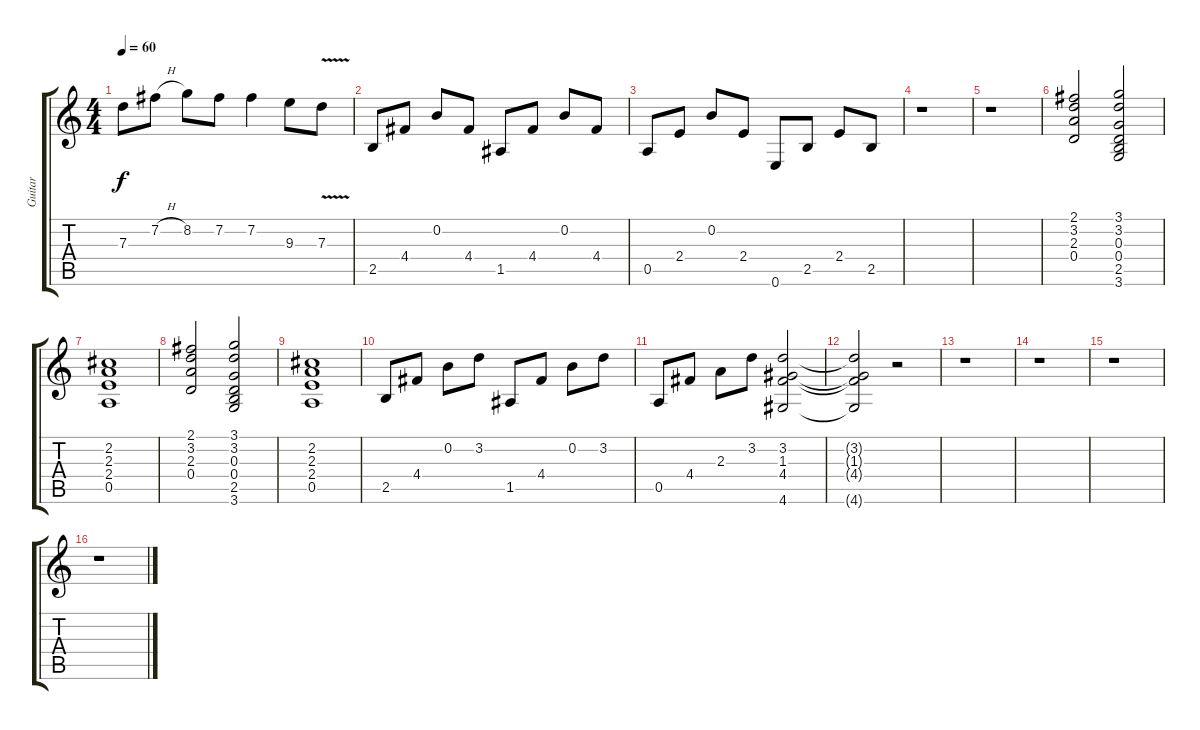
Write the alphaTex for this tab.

\track ("Guitar" "Guitar") {instrument electricguitarclean}
\staff {score tabs}
\tuning (E4 B3 G3 D3 A2 E2) {hide}
\ts (4 4)
\tempo 60
\clef g2
\ks c
7.3{t}.8{dy f} 7.2{h}.8 8.2.8 7.2.8 7.2.4 9.3.8 7.3{v}.8 |
2.5.8{instrument electricguitarjazz} 4.4.8 0.2.8 4.4.8 1.5.8 4.4.8 0.2.8 4.4.8 |
0.5.8 2.4.8 0.2.8 2.4.8 0.6.8 2.5.8 2.4.8 2.5.8 |
r.1 |
r.1 |
(2.1 3.2 2.3 0.4).2 (3.1 3.2 0.3 0.4 2.5 3.6).2 |
(2.2 2.3 2.4 0.5).1 |
(2.1 3.2 2.3 0.4).2 (3.1 3.2 0.3 0.4 2.5 3.6).2 |
(2.2 2.3 2.4 0.5).1 |
2.5.8 4.4.8 0.2.8 3.2.8 1.5.8 4.4.8 0.2.8 3.2.8 |
0.5.8 4.4.8 2.3.8 3.2.8 (3.2 1.3 4.4 4.6).2 |
(3.2{t} 1.3{t} 4.4{t} 4.6{t}).2 r.2 |
r.1 |
r.1 |
r.1 |
r.1
